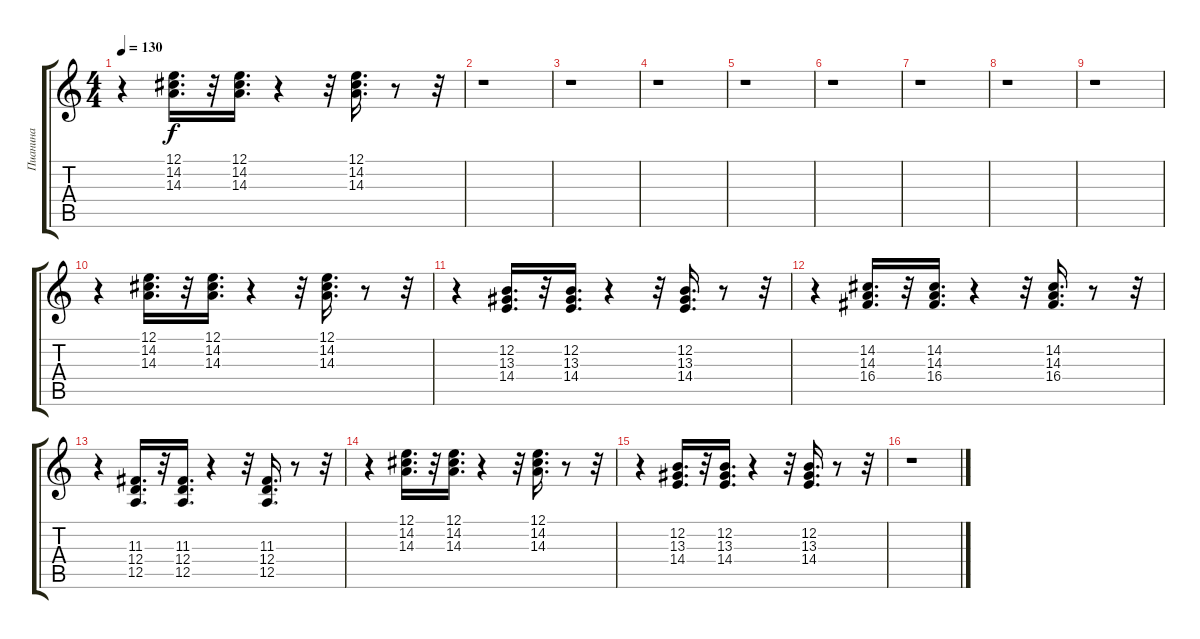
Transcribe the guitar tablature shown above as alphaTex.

\track ("Пианина" "Пианина") {instrument brightacousticpiano}
\staff {score tabs}
\tuning (E4 B3 G3 D3 A2 E2) {hide}
\ts (4 4)
\tempo 130
\clef g2
\ks c
r.4{dy f} (12.1 14.2 14.3).16{d} r.32 (12.1 14.2 14.3).16{d} r.4 r.32 (12.1 14.2 14.3).16{d} r.8 r.32 |
r.1 |
r.1 |
r.1 |
r.1 |
r.1 |
r.1 |
r.1 |
r.1 |
r.4 (12.1 14.2 14.3).16{d} r.32 (12.1 14.2 14.3).16{d} r.4 r.32 (12.1 14.2 14.3).16{d} r.8 r.32 |
r.4 (12.2 13.3 14.4).16{d} r.32 (12.2 13.3 14.4).16{d} r.4 r.32 (12.2 13.3 14.4).16{d} r.8 r.32 |
r.4 (14.2 14.3 16.4).16{d} r.32 (14.2 14.3 16.4).16{d} r.4 r.32 (14.2 14.3 16.4).16{d} r.8 r.32 |
r.4 (11.3 12.4 12.5).16{d} r.32 (11.3 12.4 12.5).16{d} r.4 r.32 (11.3 12.4 12.5).16{d} r.8 r.32 |
r.4 (12.1 14.2 14.3).16{d} r.32 (12.1 14.2 14.3).16{d} r.4 r.32 (12.1 14.2 14.3).16{d} r.8 r.32 |
r.4 (12.2 13.3 14.4).16{d} r.32 (12.2 13.3 14.4).16{d} r.4 r.32 (12.2 13.3 14.4).16{d} r.8 r.32 |
r.1
